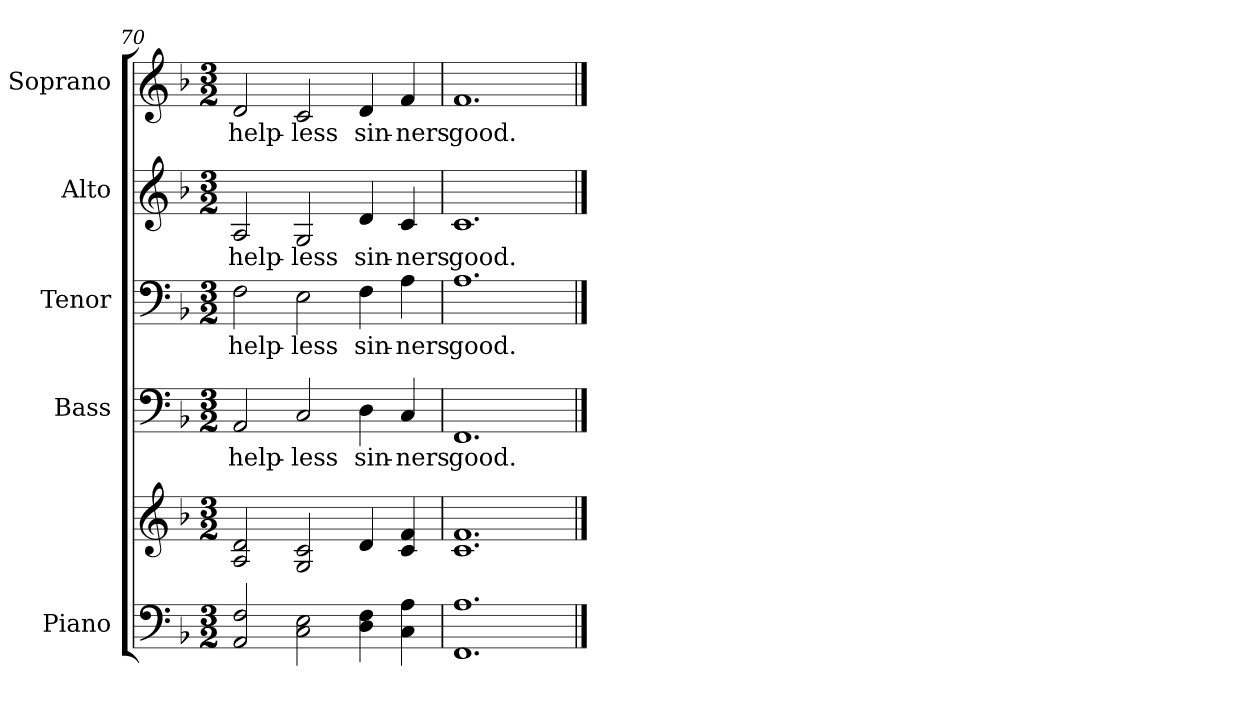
**kern	**kern	**kern	**text	**kern	**text	**kern	**text	**kern	**text
*part5	*part5	*part4	*part4	*part3	*part3	*part2	*part2	*part1	*part1
*staff6	*staff5	*staff4	*staff4	*staff3	*staff3	*staff2	*staff2	*staff1	*staff1
*I"Piano	*	*I"Bass	*	*I"Tenor	*	*I"Alto	*	*I"Soprano	*
*I'Pno.	*	*I'B.	*	*I'T.	*	*I'A.	*	*I'S.	*
*clefF4	*clefG2	*clefF4	*	*clefF4	*	*clefG2	*	*clefG2	*
*k[b-]	*k[b-]	*k[b-]	*	*k[b-]	*	*k[b-]	*	*k[b-]	*
*F:	*F:	*F:	*	*F:	*	*F:	*	*F:	*
*M3/2	*M3/2	*M3/2	*	*M3/2	*	*M3/2	*	*M3/2	*
=70	=70	=70	=70	=70	=70	=70	=70	=70	=70
!	!	!	!LO:LY:b:color=#000000	!	!	!	!	!	!
!	!	!	!	!	!LO:LY:b:color=#000000	!	!	!	!
!	!	!	!	!	!	!	!LO:LY:b:color=#000000	!	!
!	!	!	!	!	!	!	!	!	!LO:LY:b:color=#000000
2AAi/ 2Fi	2Ai/ 2di	2AAi/	help-	2Fi\	help-	2Ai/	help-	2di/	help-
!	!	!	!LO:LY:b:color=#000000	!	!	!	!	!	!
!	!	!	!	!	!LO:LY:b:color=#000000	!	!	!	!
!	!	!	!	!	!	!	!LO:LY:b:color=#000000	!	!
!	!	!	!	!	!	!	!	!	!LO:LY:b:color=#000000
2Ci\ 2Ei	2Gi/ 2ci	2Ci/	-less	2Ei\	-less	2Gi/	-less	2ci/	-less
!	!	!	!LO:LY:b:color=#000000	!	!	!	!	!	!
!	!	!	!	!	!LO:LY:b:color=#000000	!	!	!	!
!	!	!	!	!	!	!	!LO:LY:b:color=#000000	!	!
!	!	!	!	!	!	!	!	!	!LO:LY:b:color=#000000
4Di\ 4Fi	4di/	4Di\	sin-	4Fi\	sin-	4di/	sin-	4di/	sin-
!	!	!	!LO:LY:b:color=#000000	!	!	!	!	!	!
!	!	!	!	!	!LO:LY:b:color=#000000	!	!	!	!
!	!	!	!	!	!	!	!LO:LY:b:color=#000000	!	!
!	!	!	!	!	!	!	!	!	!LO:LY:b:color=#000000
4Ci\ 4Ai	4ci/ 4fi	4Ci/	-ners	4Ai\	-ners	4ci/	-ners	4fi/	-ners
!!LO:PB:g=z
=71	=71	=71	=71	=71	=71	=71	=71	=71	=71
!	!	!	!LO:LY:b:color=#000000	!	!	!	!	!	!
!	!	!	!	!	!LO:LY:b:color=#000000	!	!	!	!
!	!	!	!	!	!	!	!LO:LY:b:color=#000000	!	!
!	!	!	!	!	!	!	!	!	!LO:LY:b:color=#000000
1.FFi 1.Ai	1.ci 1.fi	1.FFi	good.	1.Ai	good.	1.ci	good.	1.fi	good.
==	==	==	==	==	==	==	==	==	==
*-	*-	*-	*-	*-	*-	*-	*-	*-	*-
